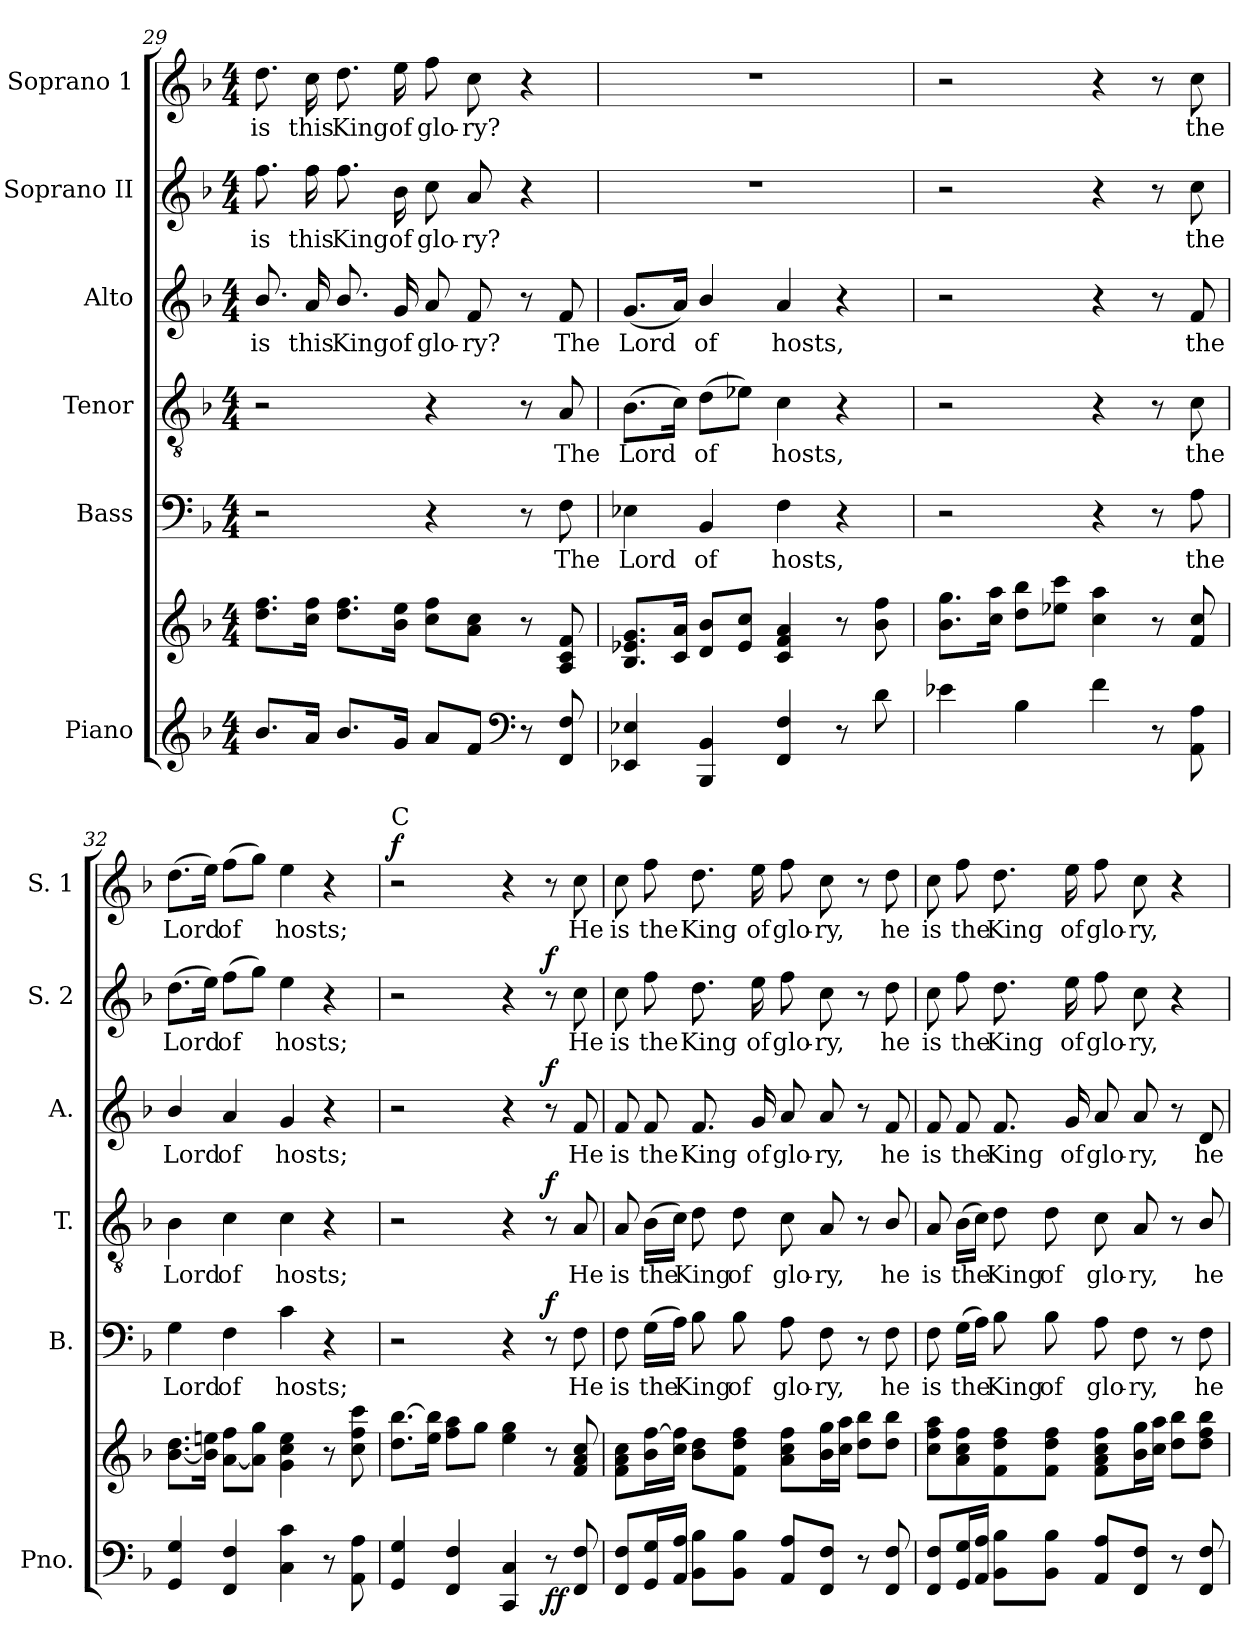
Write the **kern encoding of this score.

**kern	**kern	**dynam	**kern	**text	**dynam	**kern	**text	**dynam	**kern	**text	**dynam	**kern	**text	**dynam	**kern	**text	**dynam
*part6	*part6	*part6	*part5	*part5	*part5	*part4	*part4	*part4	*part3	*part3	*part3	*part2	*part2	*part2	*part1	*part1	*part1
*staff7	*staff6	*staff6/7	*staff5	*staff5	*staff5	*staff4	*staff4	*staff4	*staff3	*staff3	*staff3	*staff2	*staff2	*staff2	*staff1	*staff1	*staff1
*I"Piano	*	*	*I"Bass	*	*	*I"Tenor	*	*	*I"Alto	*	*	*I"Soprano II	*	*	*I"Soprano 1	*	*
*I'Pno.	*	*	*I'B.	*	*	*I'T.	*	*	*I'A.	*	*	*I'S. 2	*	*	*I'S. 1	*	*
!!LO:PB:g=z
*clefG2	*clefG2	*	*clefF4	*	*	*clefGv2	*	*	*clefG2	*	*	*clefG2	*	*	*clefG2	*	*
*k[b-]	*k[b-]	*	*k[b-]	*	*	*k[b-]	*	*	*k[b-]	*	*	*k[b-]	*	*	*k[b-]	*	*
*M4/4	*M4/4	*	*M4/4	*	*	*M4/4	*	*	*M4/4	*	*	*M4/4	*	*	*M4/4	*	*
=29	=29	=29	=29	=29	=29	=29	=29	=29	=29	=29	=29	=29	=29	=29	=29	=29	=29
!	!	!	!	!	!	!	!	!	!	!LO:LY:b	!	!	!LO:LY:b	!	!	!LO:LY:b	!
8.b-/L	8.dd\ 8.ff\L	.	2r	.	.	2r	.	.	8.b-/	is	.	8.ff\	is	.	8.dd\	is	.
!	!	!	!	!	!	!	!	!	!	!LO:LY:b	!	!	!LO:LY:b	!	!	!LO:LY:b	!
16a/Jk	16cc\ 16ff\Jk	.	.	.	.	.	.	.	16a/	this	.	16ff\	this	.	16cc\	this	.
!	!	!	!	!	!	!	!	!	!	!LO:LY:b	!	!	!LO:LY:b	!	!	!LO:LY:b	!
8.b-/L	8.dd\ 8.ff\L	.	.	.	.	.	.	.	8.b-/	King	.	8.ff\	King	.	8.dd\	King	.
!	!	!	!	!	!	!	!	!	!	!LO:LY:b	!	!	!LO:LY:b	!	!	!LO:LY:b	!
16g/Jk	16b-\ 16ee\Jk	.	.	.	.	.	.	.	16g/	of	.	16b-\	of	.	16ee\	of	.
!	!	!	!	!	!	!	!	!	!	!LO:LY:b	!	!	!LO:LY:b	!	!	!LO:LY:b	!
8a/L	8cc\ 8ff\L	.	4r	.	.	4r	.	.	8a/	glo-	.	8cc\	glo-	.	8ff\	glo-	.
!	!	!	!	!	!	!	!	!	!	!LO:LY:b	!	!	!LO:LY:b	!	!	!LO:LY:b	!
8f/J	8a\ 8cc\J	.	.	.	.	.	.	.	8f/	-ry?	.	8a/	-ry?	.	8cc\	-ry?	.
*clefF4	*	*	*	*	*	*	*	*	*	*	*	*	*	*	*	*	*
8r	8r	.	8r	.	.	8r	.	.	8r	.	.	4r	.	.	4r	.	.
!	!	!	!	!LO:LY:b	!	!	!LO:LY:b	!	!	!LO:LY:b	!	!	!	!	!	!	!
8FF/ 8F/	8A/ 8c/ 8f/	.	8F\	The	.	8A/	The	.	8f/	The	.	.	.	.	.	.	.
=30	=30	=30	=30	=30	=30	=30	=30	=30	=30	=30	=30	=30	=30	=30	=30	=30	=30
!	!	!	!	!LO:LY:b	!	!	!LO:LY:b	!	!	!LO:LY:b	!	!	!	!	!	!	!
4EE-X/ 4E-X/	8.B-/ 8.e-X/ 8.g/L	.	4E-X\	Lord	.	(>8.B-\L	Lord	.	(<8.g/L	Lord	.	1r	.	.	1r	.	.
.	16c/ 16a/Jk	.	.	.	.	16c\Jk)	.	.	16a/Jk)	.	.	.	.	.	.	.	.
!	!	!	!	!LO:LY:b	!	!	!LO:LY:b	!	!	!LO:LY:b	!	!	!	!	!	!	!
4BBB-/ 4BB-/	8d/ 8b-/L	.	4BB-/	of	.	(>8d\L	of	.	4b-/	of	.	.	.	.	.	.	.
.	8e-/ 8cc/J	.	.	.	.	8e-X\J)	.	.	.	.	.	.	.	.	.	.	.
!	!	!	!	!LO:LY:b	!	!	!LO:LY:b	!	!	!LO:LY:b	!	!	!	!	!	!	!
4FF/ 4F/	4c/ 4f/ 4a/	.	4F\	hosts,	.	4c\	hosts,	.	4a/	hosts,	.	.	.	.	.	.	.
8r	8r	.	4r	.	.	4r	.	.	4r	.	.	.	.	.	.	.	.
8d\	8b-\ 8ff\	.	.	.	.	.	.	.	.	.	.	.	.	.	.	.	.
=31	=31	=31	=31	=31	=31	=31	=31	=31	=31	=31	=31	=31	=31	=31	=31	=31	=31
4e-X\	8.b-\ 8.gg\L	.	2r	.	.	2r	.	.	2r	.	.	2r	.	.	2r	.	.
.	16cc\ 16aa\Jk	.	.	.	.	.	.	.	.	.	.	.	.	.	.	.	.
4B-\	8dd\ 8bb-\L	.	.	.	.	.	.	.	.	.	.	.	.	.	.	.	.
.	8ee-X\ 8ccc\J	.	.	.	.	.	.	.	.	.	.	.	.	.	.	.	.
4f\	4cc\ 4aa\	.	4r	.	.	4r	.	.	4r	.	.	4r	.	.	4r	.	.
8r	8r	.	8r	.	.	8r	.	.	8r	.	.	8r	.	.	8r	.	.
!	!	!	!	!LO:LY:b	!	!	!LO:LY:b	!	!	!LO:LY:b	!	!	!LO:LY:b	!	!	!LO:LY:b	!
8AA\ 8A\	8f/ 8cc/	.	8A\	the	.	8c\	the	.	8f/	the	.	8cc\	the	.	8cc\	the	.
!!LO:PB:g=z
=32	=32	=32	=32	=32	=32	=32	=32	=32	=32	=32	=32	=32	=32	=32	=32	=32	=32
!	!	!	!	!LO:LY:b	!	!	!LO:LY:b	!	!	!LO:LY:b	!	!	!LO:LY:b	!	!	!LO:LY:b	!
4GG/ 4G/	[8.b-\ 8.dd\L	.	4G\	Lord	.	4B-\	Lord	.	4b-/	Lord	.	(>8.dd\L	Lord	.	(>8.dd\L	Lord	.
.	16b-\] 16een\Jk	.	.	.	.	.	.	.	.	.	.	16ee\Jk)	.	.	16ee\Jk)	.	.
!	!	!	!	!LO:LY:b	!	!	!LO:LY:b	!	!	!LO:LY:b	!	!	!LO:LY:b	!	!	!LO:LY:b	!
4FF/ 4F/	[8a\ 8ff\L	.	4F\	of	.	4c\	of	.	4a/	of	.	(>8ff\L	of	.	(>8ff\L	of	.
.	8a\] 8gg\J	.	.	.	.	.	.	.	.	.	.	8gg\J)	.	.	8gg\J)	.	.
!	!	!	!	!LO:LY:b	!	!	!LO:LY:b	!	!	!LO:LY:b	!	!	!LO:LY:b	!	!	!LO:LY:b	!
4C\ 4c\	4g\ 4cc\ 4ee\	.	4c\	hosts;	.	4c\	hosts;	.	4g/	hosts;	.	4ee\	hosts;	.	4ee\	hosts;	.
8r	8r	.	4r	.	.	4r	.	.	4r	.	.	4r	.	.	4r	.	.
8AA\ 8A\	8cc\ 8ff\ 8ccc\	.	.	.	.	.	.	.	.	.	.	.	.	.	.	.	.
=33	=33	=33	=33	=33	=33	=33	=33	=33	=33	=33	=33	=33	=33	=33	=33	=33	=33
!	!	!	!	!	!	!	!	!	!	!	!	!	!	!	!LO:TX:a:t=C	!	!
!	!	!	!	!	!	!	!	!	!	!	!	!	!	!	!	!	!LO:DY:a
4GG/ 4G/	8.dd\ [8.bb-\L	.	2r	.	.	2r	.	.	2r	.	.	2r	.	.	2r	.	f
.	16ee\ 16bb-\]Jk	.	.	.	.	.	.	.	.	.	.	.	.	.	.	.	.
4FF/ 4F/	8ff\ 8aa\L	.	.	.	.	.	.	.	.	.	.	.	.	.	.	.	.
.	8gg\J	.	.	.	.	.	.	.	.	.	.	.	.	.	.	.	.
4CC/ 4C/	4ee\ 4gg\	.	4r	.	.	4r	.	.	4r	.	.	4r	.	.	4r	.	.
!	!	!LO:DY:b=2	!	!	!	!	!	!	!	!	!	!	!	!	!	!	!
!	!	!LO:DY:n=1:b	!	!	!LO:DY:b	!	!	!LO:DY:a	!	!	!LO:DY:a	!	!	!LO:DY:a	!	!	!
8r	8r	f f	8r	.	f	8r	.	f	8r	.	f	8r	.	f	8r	.	.
!	!	!	!	!LO:LY:b	!	!	!LO:LY:b	!	!	!LO:LY:b	!	!	!LO:LY:b	!	!	!LO:LY:b	!
8FF/ 8F/	8f/ 8a/ 8cc/	.	8F\	He	.	8A/	He	.	8f/	He	.	8cc\	He	.	8cc\	He	.
=34	=34	=34	=34	=34	=34	=34	=34	=34	=34	=34	=34	=34	=34	=34	=34	=34	=34
!	!	!	!	!LO:LY:b	!	!	!LO:LY:b	!	!	!LO:LY:b	!	!	!LO:LY:b	!	!	!LO:LY:b	!
8FF/ 8F/L	8f\ 8a\ 8cc\L	.	8F\	is	.	8A/	is	.	8f/	is	.	8cc\	is	.	8cc\	is	.
!	!	!	!	!LO:LY:b	!	!	!LO:LY:b	!	!	!LO:LY:b	!	!	!LO:LY:b	!	!	!LO:LY:b	!
16GG/ 16G/L	16b-\ [16ff\L	.	(>16G\LL	the	.	(>16B-\LL	the	.	8f/	the	.	8ff\	the	.	8ff\	the	.
16AA/ 16A/JJ	16cc\ 16ff\]JJ	.	16A\JJ)	.	.	16c\JJ)	.	.	.	.	.	.	.	.	.	.	.
!	!	!	!	!LO:LY:b	!	!	!LO:LY:b	!	!	!LO:LY:b	!	!	!LO:LY:b	!	!	!LO:LY:b	!
8BB-\ 8B-\L	8b-\ 8dd\L	.	8B-\	King	.	8d\	King	.	8.f/	King	.	8.dd\	King	.	8.dd\	King	.
!	!	!	!	!LO:LY:b	!	!	!LO:LY:b	!	!	!	!	!	!	!	!	!	!
8BB-\ 8B-\J	8f\ 8dd\ 8ff\J	.	8B-\	of	.	8d\	of	.	.	.	.	.	.	.	.	.	.
!	!	!	!	!	!	!	!	!	!	!LO:LY:b	!	!	!LO:LY:b	!	!	!LO:LY:b	!
.	.	.	.	.	.	.	.	.	16g/	of	.	16ee\	of	.	16ee\	of	.
!	!	!	!	!LO:LY:b	!	!	!LO:LY:b	!	!	!LO:LY:b	!	!	!LO:LY:b	!	!	!LO:LY:b	!
8AA/ 8A/L	8a\ 8cc\ 8ff\L	.	8A\	glo-	.	8c\	glo-	.	8a/	glo-	.	8ff\	glo-	.	8ff\	glo-	.
!	!	!	!	!LO:LY:b	!	!	!LO:LY:b	!	!	!LO:LY:b	!	!	!LO:LY:b	!	!	!LO:LY:b	!
8FF/ 8F/J	16b-\ 16gg\L	.	8F\	-ry,	.	8A/	-ry,	.	8a/	-ry,	.	8cc\	-ry,	.	8cc\	-ry,	.
.	16cc\ 16aa\JJ	.	.	.	.	.	.	.	.	.	.	.	.	.	.	.	.
8r	8dd\ 8bb-\L	.	8r	.	.	8r	.	.	8r	.	.	8r	.	.	8r	.	.
!	!	!	!	!LO:LY:b	!	!	!LO:LY:b	!	!	!LO:LY:b	!	!	!LO:LY:b	!	!	!LO:LY:b	!
8FF/ 8F/	8dd\ 8bb-\J	.	8F\	he	.	8B-/	he	.	8f/	he	.	8dd\	he	.	8dd\	he	.
!!LO:PB:g=z
=35	=35	=35	=35	=35	=35	=35	=35	=35	=35	=35	=35	=35	=35	=35	=35	=35	=35
!	!	!	!	!LO:LY:b	!	!	!LO:LY:b	!	!	!LO:LY:b	!	!	!LO:LY:b	!	!	!LO:LY:b	!
8FF/ 8F/L	8cc\ 8ff\ 8aa\L	.	8F\	is	.	8A/	is	.	8f/	is	.	8cc\	is	.	8cc\	is	.
!	!	!	!	!LO:LY:b	!	!	!LO:LY:b	!	!	!LO:LY:b	!	!	!LO:LY:b	!	!	!LO:LY:b	!
16GG/ 16G/L	8a\ 8cc\ 8ff\	.	(>16G\LL	the	.	(>16B-\LL	the	.	8f/	the	.	8ff\	the	.	8ff\	the	.
16AA/ 16A/JJ	.	.	16A\JJ)	.	.	16c\JJ)	.	.	.	.	.	.	.	.	.	.	.
!	!	!	!	!LO:LY:b	!	!	!LO:LY:b	!	!	!LO:LY:b	!	!	!LO:LY:b	!	!	!LO:LY:b	!
8BB-\ 8B-\L	8f\ 8dd\ 8ff\	.	8B-\	King	.	8d\	King	.	8.f/	King	.	8.dd\	King	.	8.dd\	King	.
!	!	!	!	!LO:LY:b	!	!	!LO:LY:b	!	!	!	!	!	!	!	!	!	!
8BB-\ 8B-\J	8f\ 8dd\ 8ff\J	.	8B-\	of	.	8d\	of	.	.	.	.	.	.	.	.	.	.
!	!	!	!	!	!	!	!	!	!	!LO:LY:b	!	!	!LO:LY:b	!	!	!LO:LY:b	!
.	.	.	.	.	.	.	.	.	16g/	of	.	16ee\	of	.	16ee\	of	.
!	!	!	!	!LO:LY:b	!	!	!LO:LY:b	!	!	!LO:LY:b	!	!	!LO:LY:b	!	!	!LO:LY:b	!
8AA/ 8A/L	8f\ 8a\ 8cc\ 8ff\L	.	8A\	glo-	.	8c\	glo-	.	8a/	glo-	.	8ff\	glo-	.	8ff\	glo-	.
!	!	!	!	!LO:LY:b	!	!	!LO:LY:b	!	!	!LO:LY:b	!	!	!LO:LY:b	!	!	!LO:LY:b	!
8FF/ 8F/J	16b-\ 16gg\L	.	8F\	-ry,	.	8A/	-ry,	.	8a/	-ry,	.	8cc\	-ry,	.	8cc\	-ry,	.
.	16cc\ 16aa\JJ	.	.	.	.	.	.	.	.	.	.	.	.	.	.	.	.
8r	8dd\ 8bb-\L	.	8r	.	.	8r	.	.	8r	.	.	4r	.	.	4r	.	.
!	!	!	!	!LO:LY:b	!	!	!LO:LY:b	!	!	!LO:LY:b	!	!	!	!	!	!	!
8FF/ 8F/	8dd\ 8ff\ 8bb-\J	.	8F\	he	.	8B-/	he	.	8d/	he	.	.	.	.	.	.	.
=	=	=	=	=	=	=	=	=	=	=	=	=	=	=	=	=	=
*-	*-	*-	*-	*-	*-	*-	*-	*-	*-	*-	*-	*-	*-	*-	*-	*-	*-
